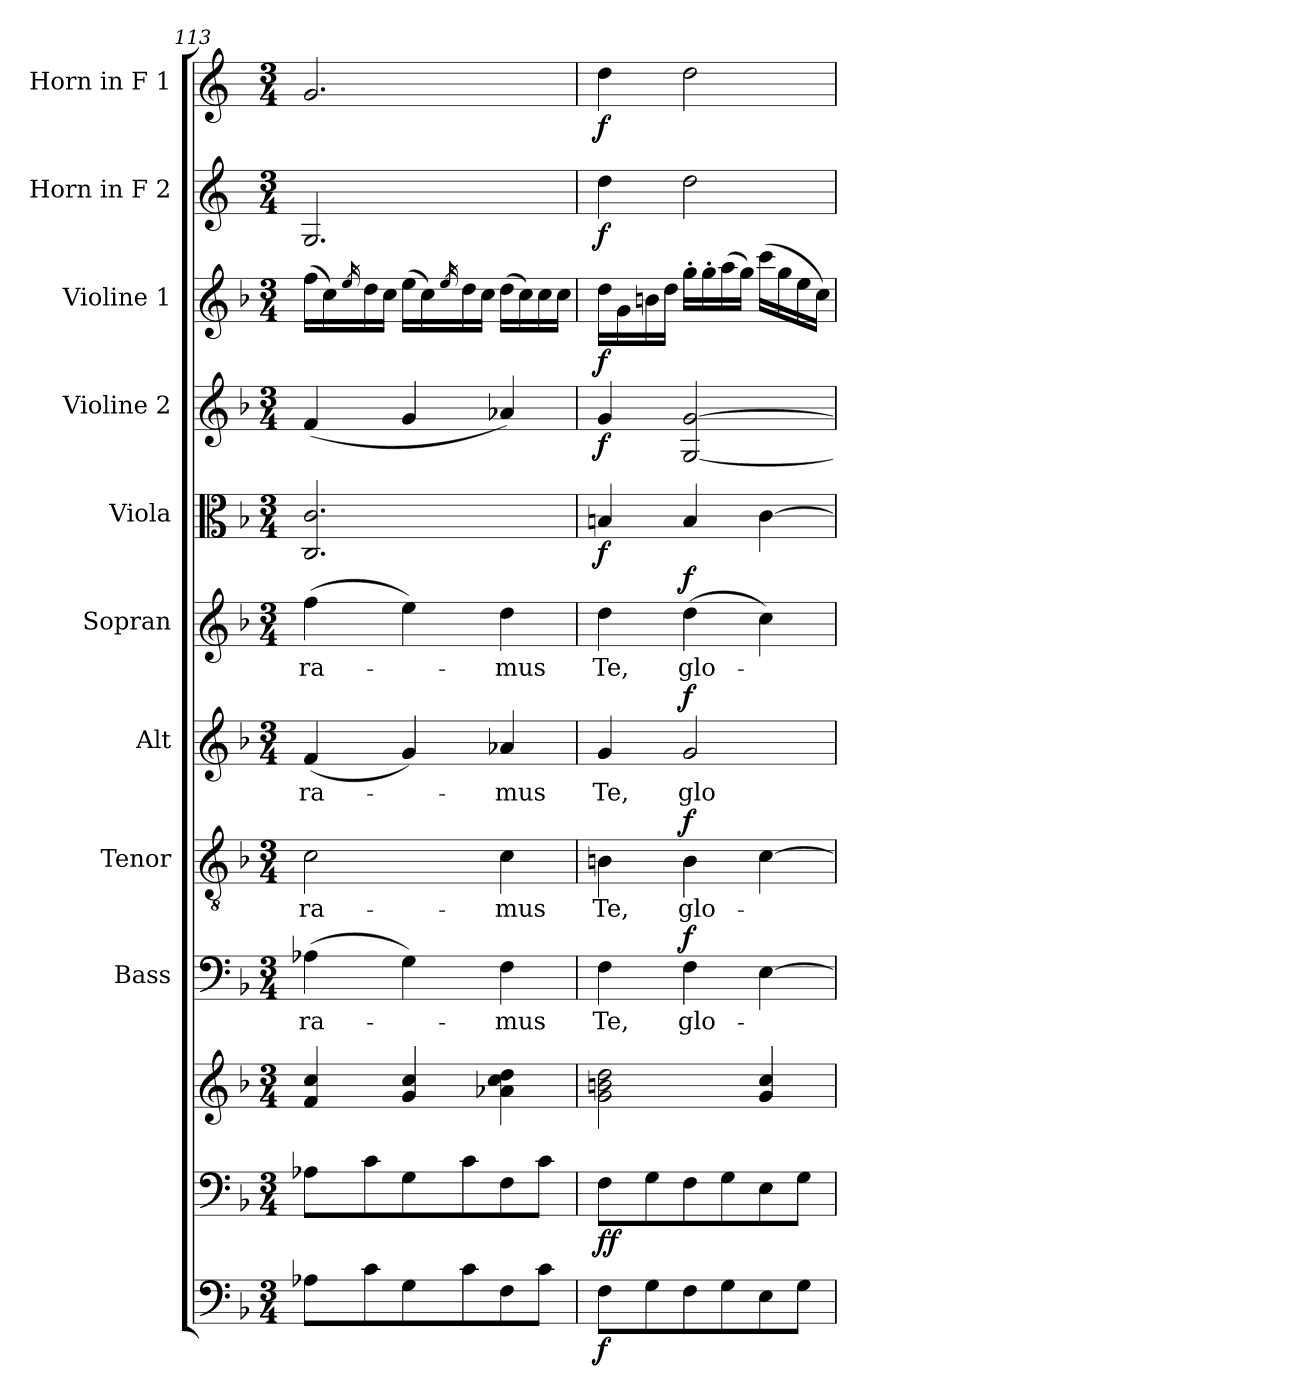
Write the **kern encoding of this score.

**kern	**dynam	**kern	**kern	**dynam	**kern	**text	**dynam	**kern	**text	**dynam	**kern	**text	**dynam	**kern	**text	**dynam	**kern	**dynam	**kern	**dynam	**kern	**dynam	**kern	**dynam	**kern	**dynam
*part11	*part11	*part10	*part10	*part10	*part9	*part9	*part9	*part8	*part8	*part8	*part7	*part7	*part7	*part6	*part6	*part6	*part5	*part5	*part4	*part4	*part3	*part3	*part2	*part2	*part1	*part1
*staff12	*staff12	*staff11	*staff10	*staff10/11	*staff9	*staff9	*staff9	*staff8	*staff8	*staff8	*staff7	*staff7	*staff7	*staff6	*staff6	*staff6	*staff5	*staff5	*staff4	*staff4	*staff3	*staff3	*staff2	*staff2	*staff1	*staff1
*	*	*	*	*	*I"Bass	*	*	*I"Tenor	*	*	*I"Alt	*	*	*I"Sopran	*	*	*I"Viola	*	*I"Violine 2	*	*I"Violine 1	*	*I"Horn in F 2	*	*I"Horn in F 1	*
*	*	*	*	*	*I'B.	*	*	*I'T.	*	*	*I'A.	*	*	*I'S.	*	*	*I'Vla.	*	*I'Vl. 2	*	*I'Vl. 1	*	*	*	*	*
!!LO:PB:g=z
*clefF4	*	*clefF4	*clefG2	*	*clefF4	*	*	*clefGv2	*	*	*clefG2	*	*	*clefG2	*	*	*clefC3	*	*clefG2	*	*clefG2	*	*clefG2	*	*clefG2	*
*ITrd7c12	*	*	*	*	*	*	*	*	*	*	*	*	*	*	*	*	*	*	*	*	*	*	*ITrd4c7	*	*ITrd4c7	*
*k[b-]	*	*k[b-]	*k[b-]	*	*k[b-]	*	*	*k[b-]	*	*	*k[b-]	*	*	*k[b-]	*	*	*k[b-]	*	*k[b-]	*	*k[b-]	*	*k[b-]	*	*k[b-]	*
*F:	*	*F:	*F:	*	*F:	*	*	*F:	*	*	*F:	*	*	*F:	*	*	*F:	*	*F:	*	*F:	*	*F:	*	*F:	*
*M3/4	*	*M3/4	*M3/4	*	*M3/4	*	*	*M3/4	*	*	*M3/4	*	*	*M3/4	*	*	*M3/4	*	*M3/4	*	*M3/4	*	*M3/4	*	*M3/4	*
=113	=113	=113	=113	=113	=113	=113	=113	=113	=113	=113	=113	=113	=113	=113	=113	=113	=113	=113	=113	=113	=113	=113	=113	=113	=113	=113
!	!	!	!	!	!	!LO:LY:b	!	!	!LO:LY:b	!	!	!LO:LY:b	!	!	!LO:LY:b	!	!	!	!	!	!	!	!	!	!	!
8AA-X\L	.	8A-X\L	4f/ 4cc/	.	(>4A-X\	-ra-	.	2c\	-ra-	.	(<4f/	-ra-	.	(>4ff\	-ra-	.	2.C/ 2.c/	.	(<4f/	.	(>16ff\LL	.	2.C/	.	2.c/	.
.	.	.	.	.	.	.	.	.	.	.	.	.	.	.	.	.	.	.	.	.	16cc\)	.	.	.	.	.
.	.	.	.	.	.	.	.	.	.	.	.	.	.	.	.	.	.	.	.	.	16qee/	.	.	.	.	.
8C\	.	8c\	.	.	.	.	.	.	.	.	.	.	.	.	.	.	.	.	.	.	16dd\	.	.	.	.	.
.	.	.	.	.	.	.	.	.	.	.	.	.	.	.	.	.	.	.	.	.	16cc\JJ	.	.	.	.	.
8GG\	.	8G\	4g/ 4cc/	.	4G\)	.	.	.	.	.	4g/)	.	.	4ee\)	.	.	.	.	4g/	.	(>16ee\LL	.	.	.	.	.
.	.	.	.	.	.	.	.	.	.	.	.	.	.	.	.	.	.	.	.	.	16cc\)	.	.	.	.	.
.	.	.	.	.	.	.	.	.	.	.	.	.	.	.	.	.	.	.	.	.	16qee/	.	.	.	.	.
8C\	.	8c\	.	.	.	.	.	.	.	.	.	.	.	.	.	.	.	.	.	.	16dd\	.	.	.	.	.
.	.	.	.	.	.	.	.	.	.	.	.	.	.	.	.	.	.	.	.	.	16cc\JJ	.	.	.	.	.
!	!	!	!	!	!	!LO:LY:b	!	!	!LO:LY:b	!	!	!LO:LY:b	!	!	!LO:LY:b	!	!	!	!	!	!	!	!	!	!	!
8FF\	.	8F\	4a-X\ 4cc\ 4dd\	.	4F\	-mus	.	4c\	-mus	.	4a-X/	-mus	.	4dd\	-mus	.	.	.	4a-X/)	.	(>16dd\LL	.	.	.	.	.
.	.	.	.	.	.	.	.	.	.	.	.	.	.	.	.	.	.	.	.	.	16cc\)	.	.	.	.	.
8C\J	.	8c\J	.	.	.	.	.	.	.	.	.	.	.	.	.	.	.	.	.	.	16cc\	.	.	.	.	.
.	.	.	.	.	.	.	.	.	.	.	.	.	.	.	.	.	.	.	.	.	16cc\JJ	.	.	.	.	.
=114	=114	=114	=114	=114	=114	=114	=114	=114	=114	=114	=114	=114	=114	=114	=114	=114	=114	=114	=114	=114	=114	=114	=114	=114	=114	=114
!	!LO:DY:b	!	!	!LO:DY:b=2	!	!LO:LY:b	!	!	!LO:LY:b	!	!	!LO:LY:b	!	!	!LO:LY:b	!	!	!	!	!	!	!	!	!	!	!
!	!	!	!	!LO:DY:n=1:b	!	!	!	!	!	!	!	!	!	!	!	!	!	!LO:DY:b	!	!LO:DY:b	!	!LO:DY:b	!	!LO:DY:b	!	!LO:DY:b
8FF\L	f	8F\L	2g\ 2bn\ 2dd\	f f	4F\	Te,	.	4Bn\	Te,	.	4g/	Te,	.	4dd\	Te,	.	4Bn/	f	4g/	f	16dd\LL	f	4g\	f	4g\	f
.	.	.	.	.	.	.	.	.	.	.	.	.	.	.	.	.	.	.	.	.	16g\	.	.	.	.	.
8GG\	.	8G\	.	.	.	.	.	.	.	.	.	.	.	.	.	.	.	.	.	.	16bn\	.	.	.	.	.
.	.	.	.	.	.	.	.	.	.	.	.	.	.	.	.	.	.	.	.	.	16dd\JJ	.	.	.	.	.
!	!	!	!	!	!	!LO:LY:b	!LO:DY:a	!	!LO:LY:b	!LO:DY:a	!	!LO:LY:b	!LO:DY:a	!	!LO:LY:b	!LO:DY:a	!	!	!	!	!	!	!	!	!	!
8FF\	.	8F\	.	.	4F\	glo-	f	4B\	glo-	f	2g/	glo-	f	(>4dd\	glo-	f	4B/	.	[2G/ [2g/	.	16gg'>\LL	.	2g\	.	2g\	.
.	.	.	.	.	.	.	.	.	.	.	.	.	.	.	.	.	.	.	.	.	16gg'>\	.	.	.	.	.
8GG\	.	8G\	.	.	.	.	.	.	.	.	.	.	.	.	.	.	.	.	.	.	(>16aa\	.	.	.	.	.
.	.	.	.	.	.	.	.	.	.	.	.	.	.	.	.	.	.	.	.	.	16gg\JJ)	.	.	.	.	.
8EE\	.	8E\	4g/ 4cc/	.	[4E\	.	.	[4c\	.	.	.	.	.	4cc\)	.	.	[4c\	.	.	.	(>16ccc\LL	.	.	.	.	.
.	.	.	.	.	.	.	.	.	.	.	.	.	.	.	.	.	.	.	.	.	16gg\	.	.	.	.	.
8GG\J	.	8G\J	.	.	.	.	.	.	.	.	.	.	.	.	.	.	.	.	.	.	16ee\	.	.	.	.	.
.	.	.	.	.	.	.	.	.	.	.	.	.	.	.	.	.	.	.	.	.	16cc\JJ)	.	.	.	.	.
=	=	=	=	=	=	=	=	=	=	=	=	=	=	=	=	=	=	=	=	=	=	=	=	=	=	=
*-	*-	*-	*-	*-	*-	*-	*-	*-	*-	*-	*-	*-	*-	*-	*-	*-	*-	*-	*-	*-	*-	*-	*-	*-	*-	*-
